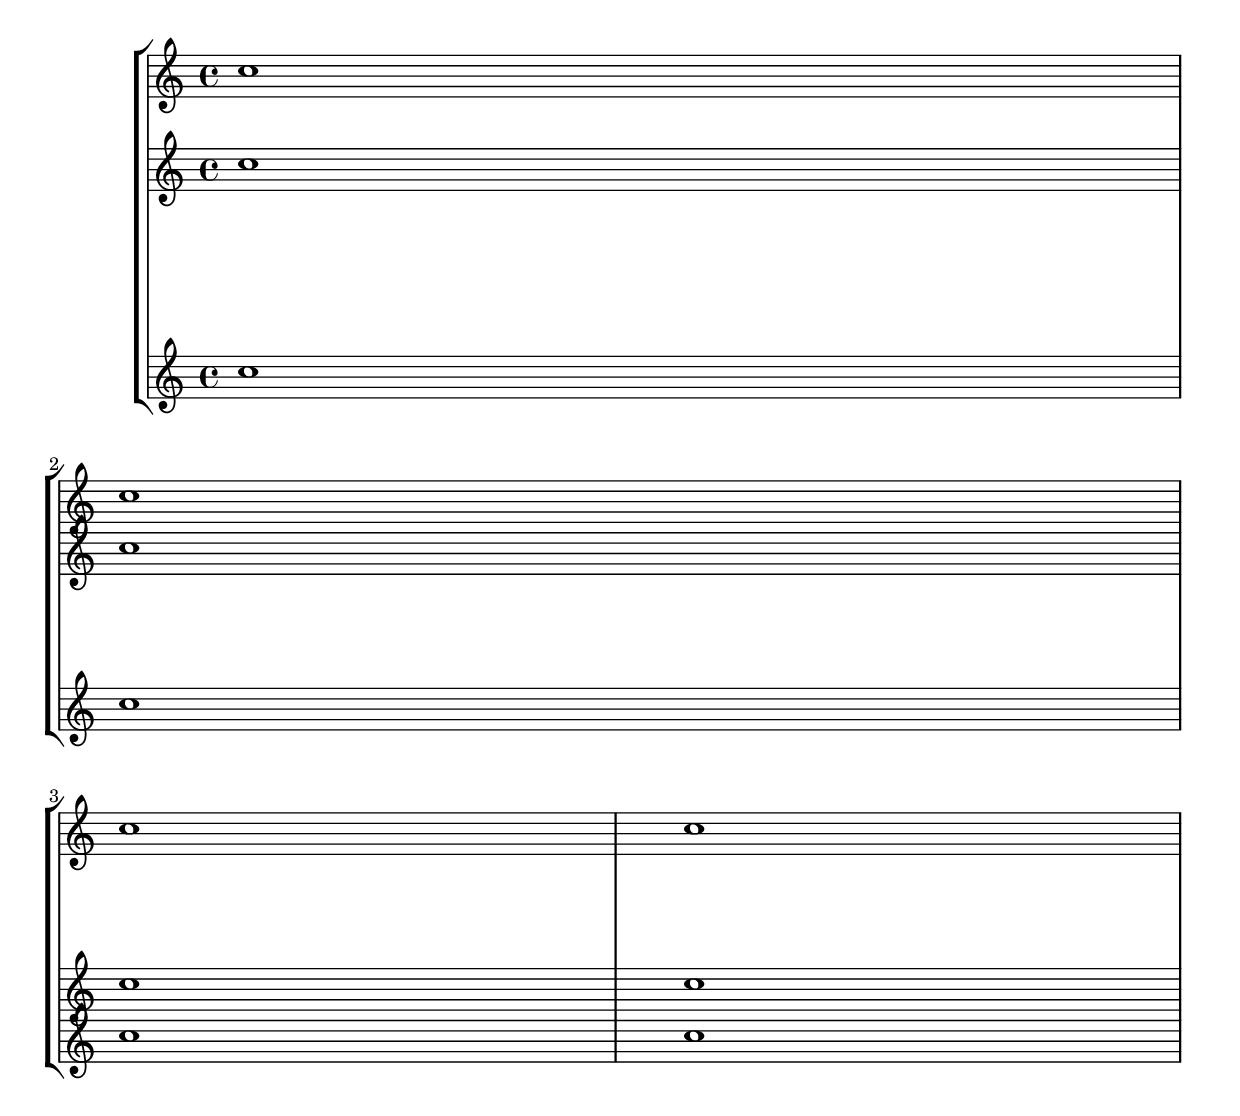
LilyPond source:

\header {

  texidoc = "Alignments may be changed per system by setting
  @code{alignment-distances} in the @code{line-break-system-details}
  property"

}

\version "2.17.6"

\book {
  \score {
    \relative c'' \new StaffGroup <<
      \new Staff { c1 c c c }
      \new Staff { c c c c }
      \new Staff { 
	\overrideProperty
	Score.NonMusicalPaperColumn.line-break-system-details
	#'((alignment-distances . (#f 20)))
	c1 \break
	\overrideProperty
	Score.NonMusicalPaperColumn.line-break-system-details
	#'((alignment-distances . (5 15)))
	c1 \break
	\overrideProperty
	Score.NonMusicalPaperColumn.line-break-system-details
	#'((alignment-distances . (15 5)))
	c1 c
      }
    >>
  }
}
